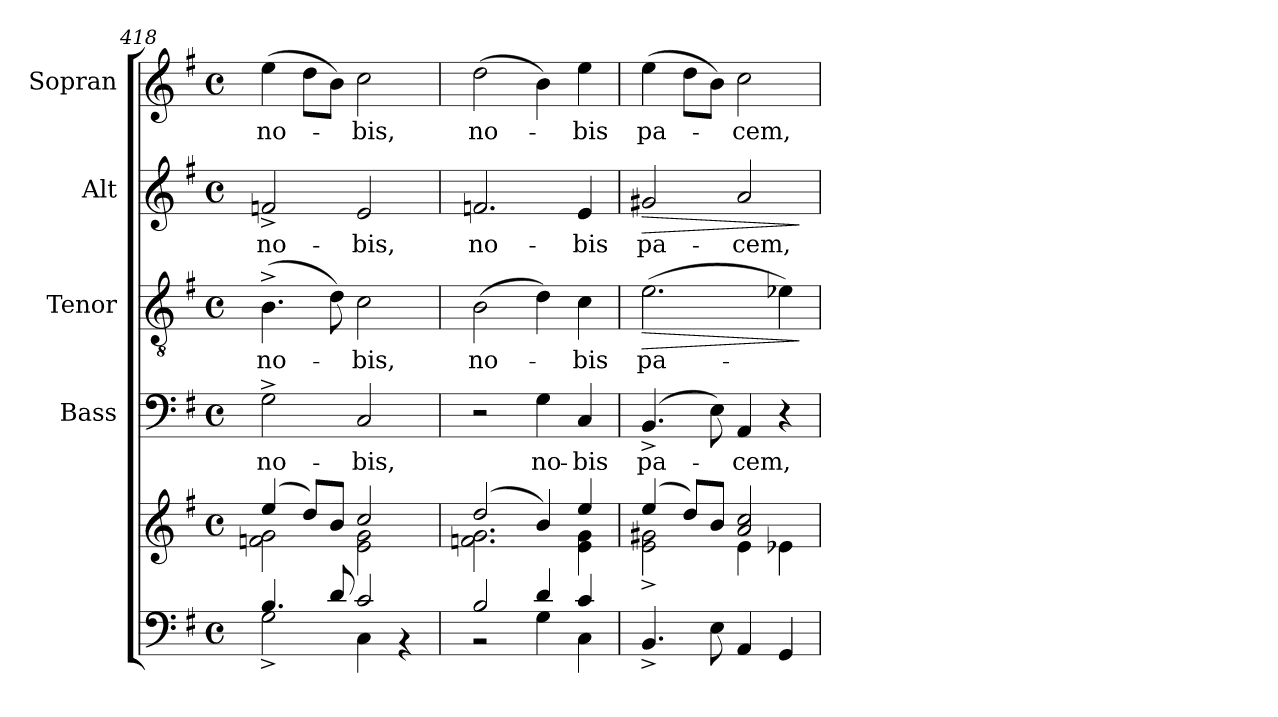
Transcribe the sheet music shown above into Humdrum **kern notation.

**kern	**kern	**kern	**text	**kern	**text	**dynam	**kern	**text	**dynam	**kern	**text
*part5	*part5	*part4	*part4	*part3	*part3	*part3	*part2	*part2	*part2	*part1	*part1
*staff6	*staff5	*staff4	*staff4	*staff3	*staff3	*staff3	*staff2	*staff2	*staff2	*staff1	*staff1
*	*	*I"Bass	*	*I"Tenor	*	*	*I"Alt	*	*	*I"Sopran	*
*	*	*I'B.	*	*I'T.	*	*	*I'A.	*	*	*I'S.	*
*clefF4	*clefG2	*clefF4	*	*clefGv2	*	*	*clefG2	*	*	*clefG2	*
*k[f#]	*k[f#]	*k[f#]	*	*k[f#]	*	*	*k[f#]	*	*	*k[f#]	*
*G:	*G:	*G:	*	*G:	*	*	*G:	*	*	*G:	*
*M4/4	*M4/4	*M4/4	*	*M4/4	*	*	*M4/4	*	*	*M4/4	*
*met(c)	*met(c)	*met(c)	*	*met(c)	*	*	*met(c)	*	*	*met(c)	*
=418	=418	=418	=418	=418	=418	=418	=418	=418	=418	=418	=418
*^	*^	*	*	*	*	*	*	*	*	*	*
!	!	!	!	!	!LO:LY:b	!	!LO:LY:b	!	!	!LO:LY:b	!	!	!LO:LY:b
4.B!/	2G^<\	(<4ee!/	2fn!\ 2g!\	2G^>\	no-	(>4.B^>\	no-	.	2fn^>/	no-	.	(>4ee\	no-
.	.	8dd!/L)	.	.	.	.	.	.	.	.	.	8dd\L	.
8d!/	.	8b!/J	.	.	.	8d\)	.	.	.	.	.	8b\J)	.
!	!	!	!	!	!LO:LY:b	!	!LO:LY:b	!	!	!LO:LY:b	!	!	!LO:LY:b
2c!/	4C\	2cc!/	2e!\ 2g!\	2C/	-bis,	2c\	-bis,	.	2e/	-bis,	.	2cc\	-bis,
.	4r	.	.	.	.	.	.	.	.	.	.	.	.
=419	=419	=419	=419	=419	=419	=419	=419	=419	=419	=419	=419	=419	=419
!	!	!	!	!	!	!	!LO:LY:b	!	!	!LO:LY:b	!	!	!LO:LY:b
2B!/	2r	(<2dd!/	2.fn!\ 2.g!\	2r	.	(>2B\	no-	.	2.fn/	no-	.	(>2dd\	no-
!	!	!	!	!	!LO:LY:b	!	!	!	!	!	!	!	!
4d!/	4G\	4b!/)	.	4G\	no-	4d\)	.	.	.	.	.	4b\)	.
!	!	!	!	!	!LO:LY:b	!	!LO:LY:b	!	!	!LO:LY:b	!	!	!LO:LY:b
4c!/	4C\	4ee!/	4e!\ 4g!\	4C/	-bis	4c\	-bis	.	4e/	-bis	.	4ee\	-bis
=420	=420	=420	=420	=420	=420	=420	=420	=420	=420	=420	=420	=420	=420
!	!	!	!	!	!LO:LY:b	!	!LO:LY:b	!LO:HP:b	!	!LO:LY:b	!LO:HP:b	!	!LO:LY:b
*v	*v	*	*	*	*	*	*	*	*	*	*	*	*
4.BB^</	(<4ee!/	2e!\^< 2g#X!\^<	(4.BB^>/	pa-	(>2.e\	pa-	>	2g#X/	pa-	>	(>4ee\	pa-
.	8dd!/L)	.	.	.	.	.	.	.	.	.	8dd\L	.
8E\	8b!/J	.	8E\)	.	.	.	.	.	.	.	8b\J)	.
!	!	!	!	!LO:LY:b	!	!	!	!	!LO:LY:b	!	!	!LO:LY:b
4AA/	2a!/ 2cc!/	4e!\	4AA/	-cem,	.	.	.	2a/	-cem,	.	2cc\	-cem,
4GG/	.	4e-X!\	4r	.	4e-X\)	.	.	.	.	.	.	.
*	*v	*v	*	*	*	*	*	*	*	*	*	*
.	.	.	.	.	.	]	.	.	]	.	.
=	=	=	=	=	=	=	=	=	=	=	=
*-	*-	*-	*-	*-	*-	*-	*-	*-	*-	*-	*-
